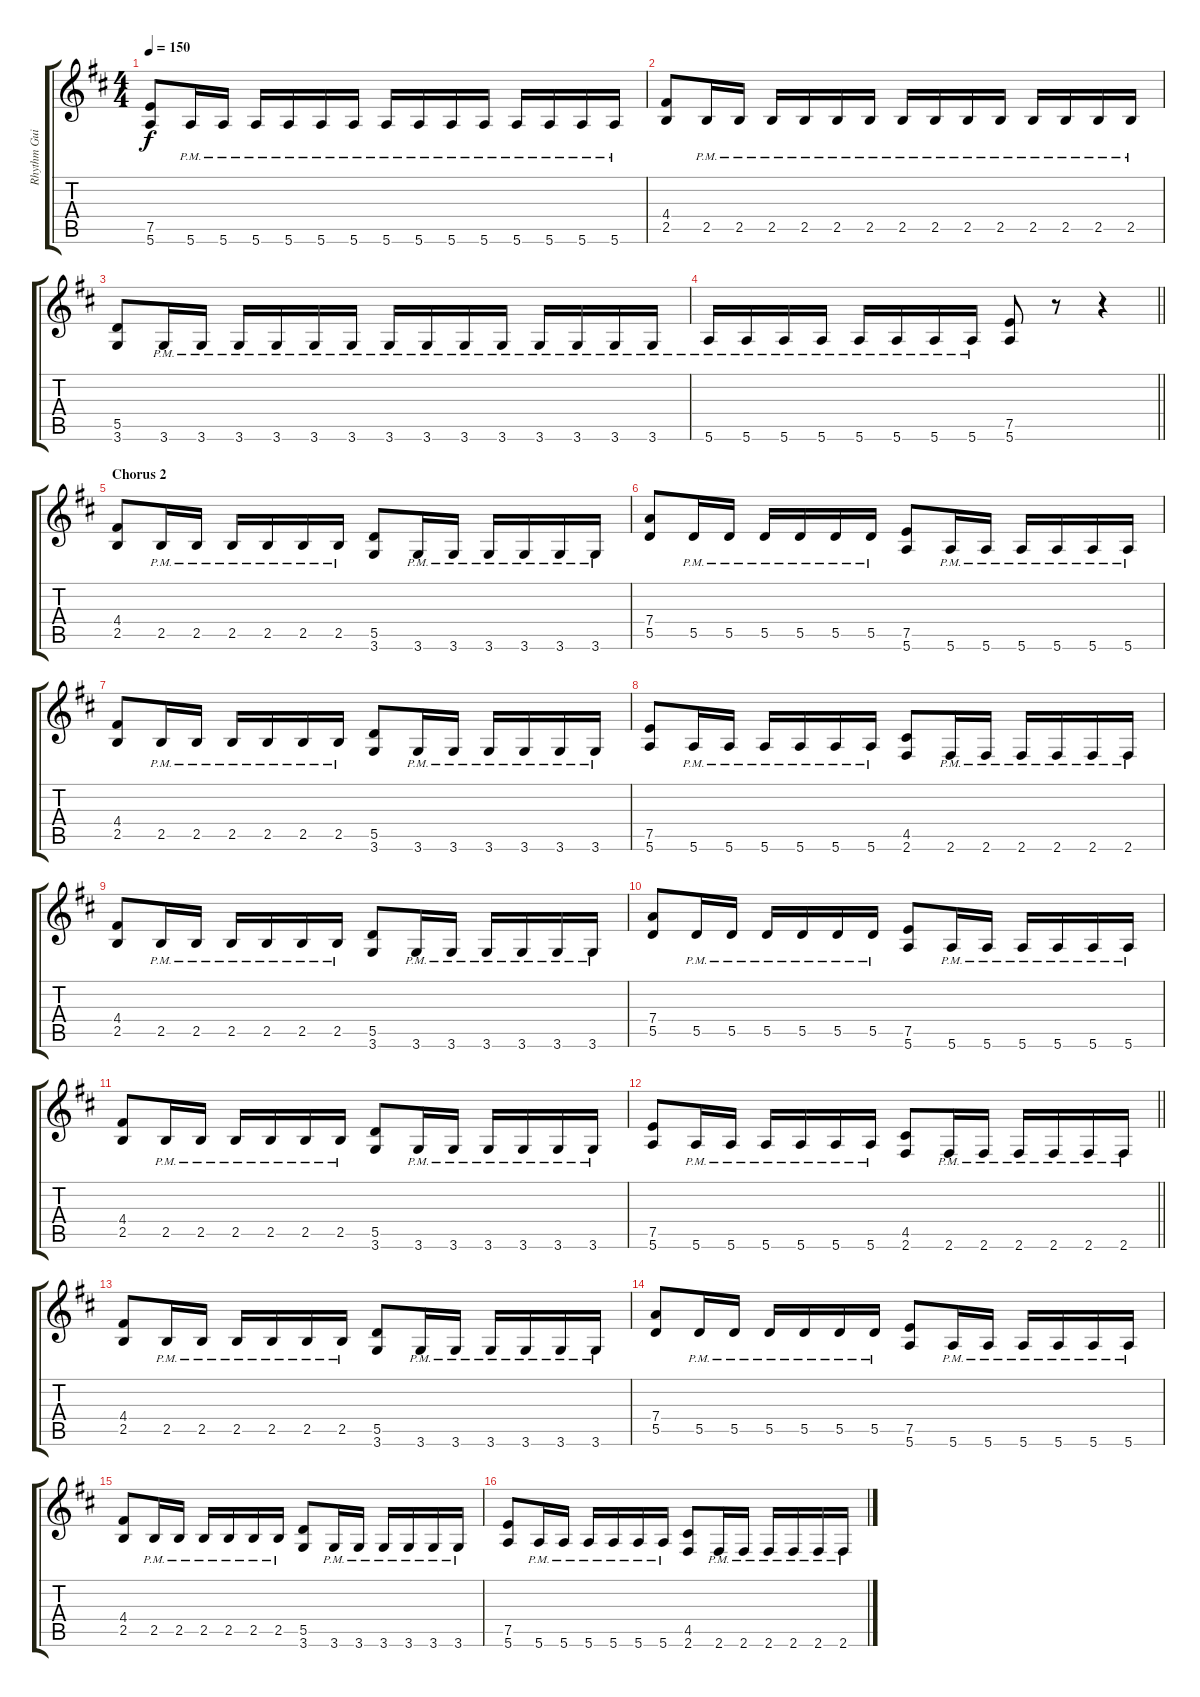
\track ("Rhythm Guitar 2: Mikael Bakajev" "Rhythm Gui") {instrument distortionguitar}
\staff {score tabs}
\tuning (E4 B3 G3 D3 A2 E2) {hide}
\ts (4 4)
\tempo 150
\clef g2
\ks d
(7.5 5.6).8{dy f} 5.6{pm}.16 5.6{pm}.16 5.6{pm}.16 5.6{pm}.16 5.6{pm}.16 5.6{pm}.16 5.6{pm}.16 5.6{pm}.16 5.6{pm}.16 5.6{pm}.16 5.6{pm}.16 5.6{pm}.16 5.6{pm}.16 5.6{pm}.16 |
(4.4 2.5).8 2.5{pm}.16 2.5{pm}.16 2.5{pm}.16 2.5{pm}.16 2.5{pm}.16 2.5{pm}.16 2.5{pm}.16 2.5{pm}.16 2.5{pm}.16 2.5{pm}.16 2.5{pm}.16 2.5{pm}.16 2.5{pm}.16 2.5{pm}.16 |
(5.5 3.6).8 3.6{pm}.16 3.6{pm}.16 3.6{pm}.16 3.6{pm}.16 3.6{pm}.16 3.6{pm}.16 3.6{pm}.16 3.6{pm}.16 3.6{pm}.16 3.6{pm}.16 3.6{pm}.16 3.6{pm}.16 3.6{pm}.16 3.6{pm}.16 |
\barLineRight lightlight
5.6{pm}.16 5.6{pm}.16 5.6{pm}.16 5.6{pm}.16 5.6{pm}.16 5.6{pm}.16 5.6{pm}.16 5.6{pm}.16 (7.5 5.6).8 r.8 r.4 |
\section ("" "Chorus 2")
(4.4 2.5).8 2.5{pm}.16 2.5{pm}.16 2.5{pm}.16 2.5{pm}.16 2.5{pm}.16 2.5{pm}.16 (5.5 3.6).8 3.6{pm}.16 3.6{pm}.16 3.6{pm}.16 3.6{pm}.16 3.6{pm}.16 3.6{pm}.16 |
(7.4 5.5).8 5.5{pm}.16 5.5{pm}.16 5.5{pm}.16 5.5{pm}.16 5.5{pm}.16 5.5{pm}.16 (7.5 5.6).8 5.6{pm}.16 5.6{pm}.16 5.6{pm}.16 5.6{pm}.16 5.6{pm}.16 5.6{pm}.16 |
(4.4 2.5).8 2.5{pm}.16 2.5{pm}.16 2.5{pm}.16 2.5{pm}.16 2.5{pm}.16 2.5{pm}.16 (5.5 3.6).8 3.6{pm}.16 3.6{pm}.16 3.6{pm}.16 3.6{pm}.16 3.6{pm}.16 3.6{pm}.16 |
(7.5 5.6).8 5.6{pm}.16 5.6{pm}.16 5.6{pm}.16 5.6{pm}.16 5.6{pm}.16 5.6{pm}.16 (4.5 2.6).8 2.6{pm}.16 2.6{pm}.16 2.6{pm}.16 2.6{pm}.16 2.6{pm}.16 2.6{pm}.16 |
(4.4 2.5).8 2.5{pm}.16 2.5{pm}.16 2.5{pm}.16 2.5{pm}.16 2.5{pm}.16 2.5{pm}.16 (5.5 3.6).8 3.6{pm}.16 3.6{pm}.16 3.6{pm}.16 3.6{pm}.16 3.6{pm}.16 3.6{pm}.16 |
(7.4 5.5).8 5.5{pm}.16 5.5{pm}.16 5.5{pm}.16 5.5{pm}.16 5.5{pm}.16 5.5{pm}.16 (7.5 5.6).8 5.6{pm}.16 5.6{pm}.16 5.6{pm}.16 5.6{pm}.16 5.6{pm}.16 5.6{pm}.16 |
(4.4 2.5).8 2.5{pm}.16 2.5{pm}.16 2.5{pm}.16 2.5{pm}.16 2.5{pm}.16 2.5{pm}.16 (5.5 3.6).8 3.6{pm}.16 3.6{pm}.16 3.6{pm}.16 3.6{pm}.16 3.6{pm}.16 3.6{pm}.16 |
\barLineRight lightlight
(7.5 5.6).8 5.6{pm}.16 5.6{pm}.16 5.6{pm}.16 5.6{pm}.16 5.6{pm}.16 5.6{pm}.16 (4.5 2.6).8 2.6{pm}.16 2.6{pm}.16 2.6{pm}.16 2.6{pm}.16 2.6{pm}.16 2.6{pm}.16 |
(4.4 2.5).8 2.5{pm}.16 2.5{pm}.16 2.5{pm}.16 2.5{pm}.16 2.5{pm}.16 2.5{pm}.16 (5.5 3.6).8 3.6{pm}.16 3.6{pm}.16 3.6{pm}.16 3.6{pm}.16 3.6{pm}.16 3.6{pm}.16 |
(7.4 5.5).8 5.5{pm}.16 5.5{pm}.16 5.5{pm}.16 5.5{pm}.16 5.5{pm}.16 5.5{pm}.16 (7.5 5.6).8 5.6{pm}.16 5.6{pm}.16 5.6{pm}.16 5.6{pm}.16 5.6{pm}.16 5.6{pm}.16 |
(4.4 2.5).8 2.5{pm}.16 2.5{pm}.16 2.5{pm}.16 2.5{pm}.16 2.5{pm}.16 2.5{pm}.16 (5.5 3.6).8 3.6{pm}.16 3.6{pm}.16 3.6{pm}.16 3.6{pm}.16 3.6{pm}.16 3.6{pm}.16 |
(7.5 5.6).8 5.6{pm}.16 5.6{pm}.16 5.6{pm}.16 5.6{pm}.16 5.6{pm}.16 5.6{pm}.16 (4.5 2.6).8 2.6{pm}.16 2.6{pm}.16 2.6{pm}.16 2.6{pm}.16 2.6{pm}.16 2.6{pm}.16
